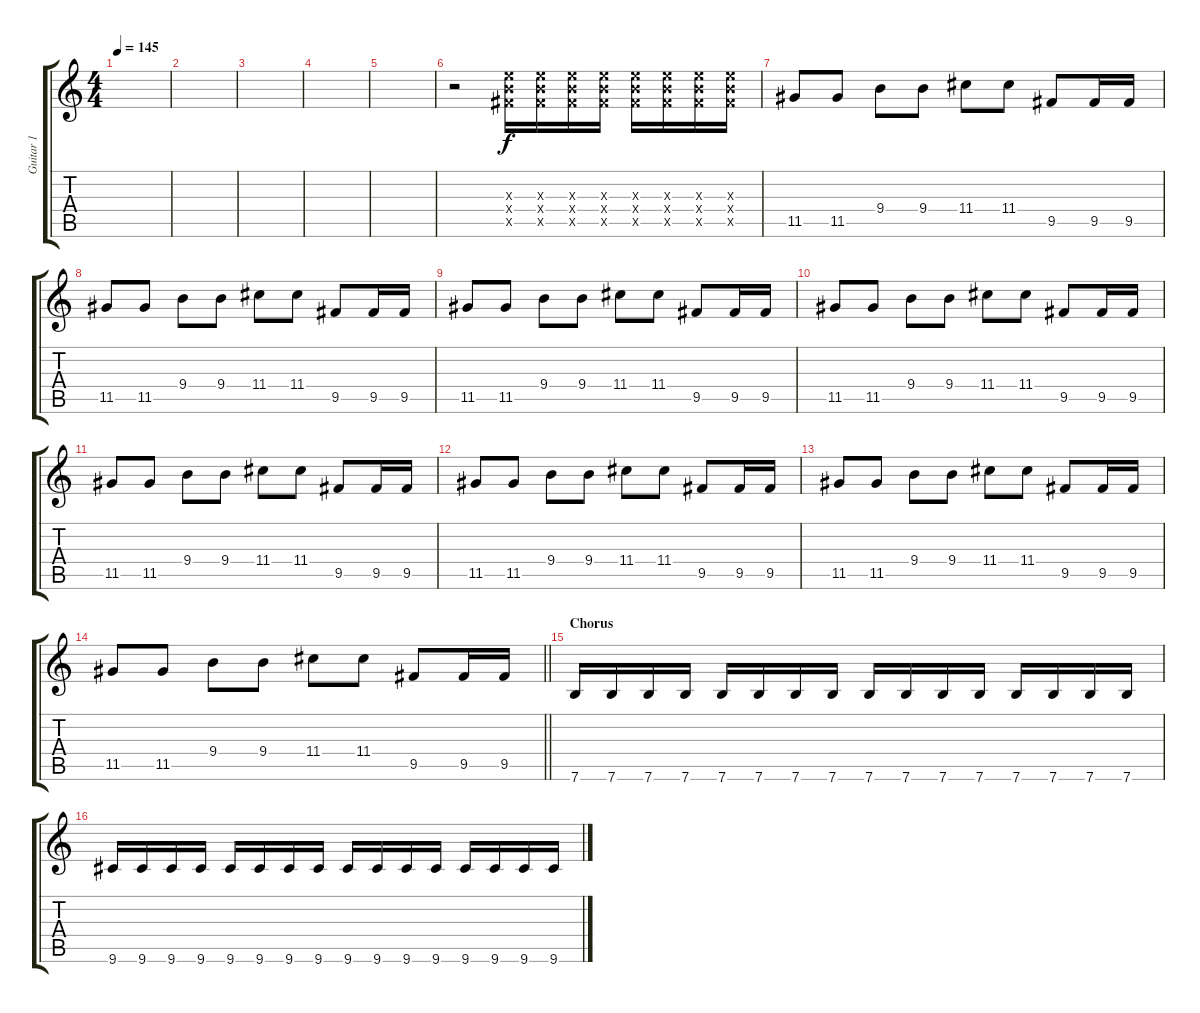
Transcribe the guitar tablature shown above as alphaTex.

\track ("Guitar 1" "Guitar 1") {instrument overdrivenguitar}
\staff {score tabs}
\tuning (E4 B3 G3 D3 A2 E2) {hide}
\ts (4 4)
\tempo 145
\clef g2
\ks c
|
|
|
|
|
r.2 (9.3{x} 9.4{x} 9.5{x}).16 (9.3{x} 9.4{x} 9.5{x}).16 (9.3{x} 9.4{x} 9.5{x}).16 (9.3{x} 9.4{x} 9.5{x}).16 (9.3{x} 9.4{x} 9.5{x}).16 (9.3{x} 9.4{x} 9.5{x}).16 (9.3{x} 9.4{x} 9.5{x}).16 (9.3{x} 9.4{x} 9.5{x}).16 |
11.5.8 11.5.8 9.4.8 9.4.8 11.4.8 11.4.8 9.5.8 9.5.16 9.5.16 |
11.5.8 11.5.8 9.4.8 9.4.8 11.4.8 11.4.8 9.5.8 9.5.16 9.5.16 |
11.5.8 11.5.8 9.4.8 9.4.8 11.4.8 11.4.8 9.5.8 9.5.16 9.5.16 |
11.5.8 11.5.8 9.4.8 9.4.8 11.4.8 11.4.8 9.5.8 9.5.16 9.5.16 |
11.5.8 11.5.8 9.4.8 9.4.8 11.4.8 11.4.8 9.5.8 9.5.16 9.5.16 |
11.5.8 11.5.8 9.4.8 9.4.8 11.4.8 11.4.8 9.5.8 9.5.16 9.5.16 |
11.5.8 11.5.8 9.4.8 9.4.8 11.4.8 11.4.8 9.5.8 9.5.16 9.5.16 |
\barLineRight lightlight
11.5.8 11.5.8 9.4.8 9.4.8 11.4.8 11.4.8 9.5.8 9.5.16 9.5.16 |
\section ("" "Chorus")
7.6.16 7.6.16 7.6.16 7.6.16 7.6.16 7.6.16 7.6.16 7.6.16 7.6.16 7.6.16 7.6.16 7.6.16 7.6.16 7.6.16 7.6.16 7.6.16 |
9.6.16 9.6.16 9.6.16 9.6.16 9.6.16 9.6.16 9.6.16 9.6.16 9.6.16 9.6.16 9.6.16 9.6.16 9.6.16 9.6.16 9.6.16 9.6.16
